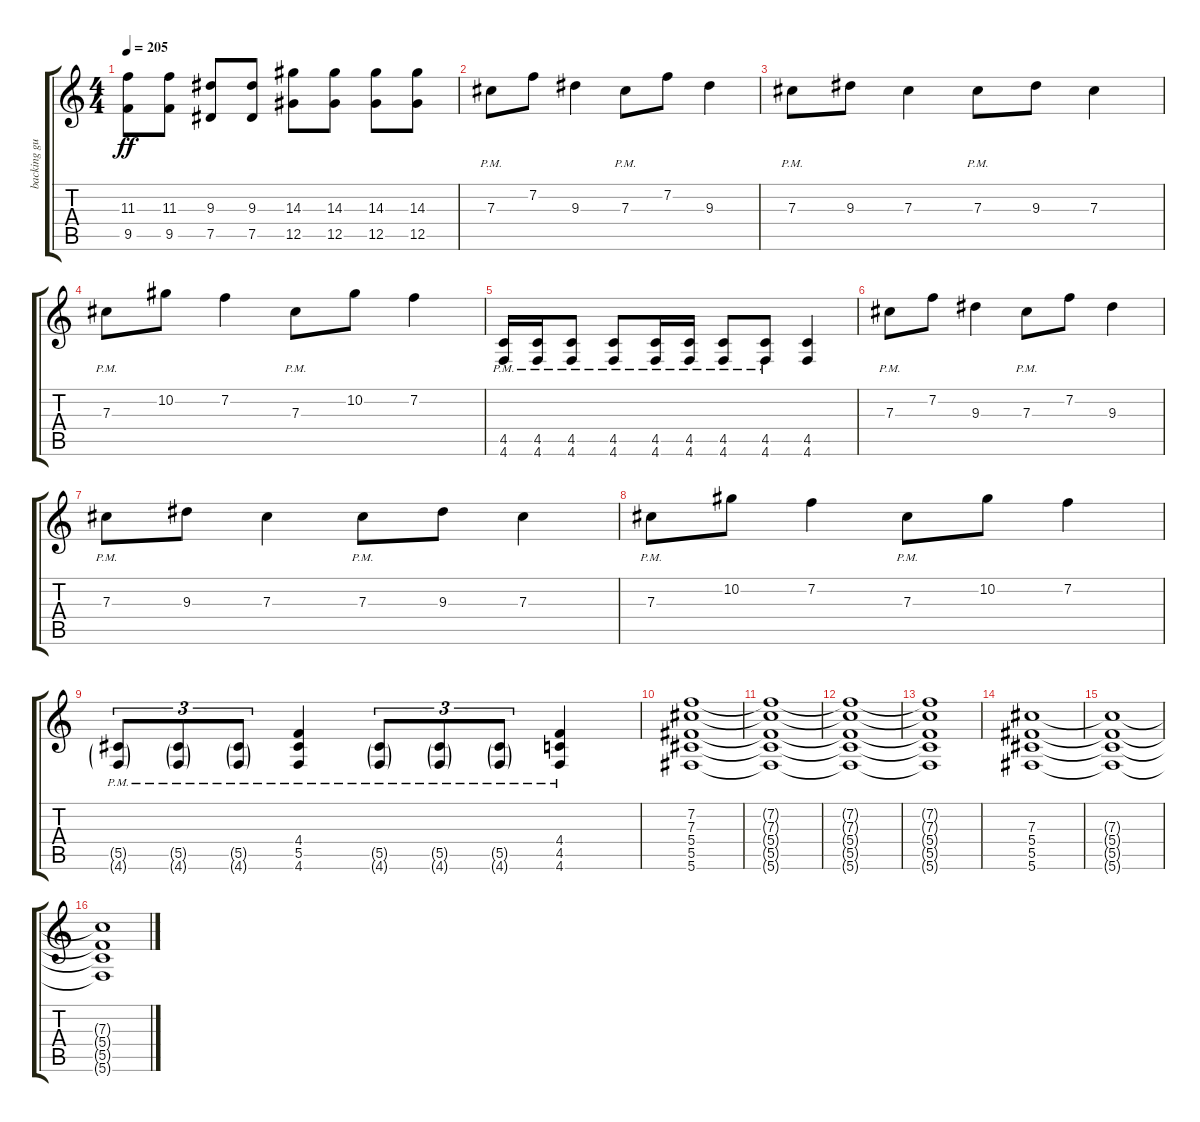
\track ("backing guitar L " "backing gu") {instrument overdrivenguitar}
\staff {score tabs}
\tuning (Eb4 Bb3 Gb3 Db3 Ab2 Db2) {hide}
\ts (4 4)
\tempo 205
\clef g2
\ks c
(11.3 9.5).8{dy ff} (11.3 9.5).8 (9.3 7.5).8 (9.3 7.5).8 (14.3 12.5).8 (14.3 12.5).8 (14.3 12.5).8 (14.3 12.5).8 |
7.3{pm}.8 7.2.8 9.3.4 7.3{pm}.8 7.2.8 9.3.4 |
7.3{pm}.8 9.3.8 7.3.4 7.3{pm}.8 9.3.8 7.3.4 |
7.3{pm}.8 10.2.8 7.2.4 7.3{pm}.8 10.2.8 7.2.4 |
(4.5{pm} 4.6{pm}).16 (4.5{pm} 4.6{pm}).16 (4.5{pm} 4.6{pm}).8 (4.5{pm} 4.6{pm}).8 (4.5{pm} 4.6{pm}).16 (4.5{pm} 4.6{pm}).16 (4.5{pm} 4.6{pm}).8 (4.5{pm} 4.6{pm}).8 (4.5 4.6).4 |
7.3{pm}.8 7.2.8 9.3.4 7.3{pm}.8 7.2.8 9.3.4 |
7.3{pm}.8 9.3.8 7.3.4 7.3{pm}.8 9.3.8 7.3.4 |
7.3{pm}.8 10.2.8 7.2.4 7.3{pm}.8 10.2.8 7.2.4 |
(5.5{g pm} 4.6{g pm}).8{tu (3 2)} (5.5{g pm} 4.6{g pm}).8{tu (3 2)} (5.5{g pm} 4.6{g pm}).8{tu (3 2)} (4.4 5.5{pm} 4.6{pm}).4 (5.5{g pm} 4.6{g pm}).8{tu (3 2)} (5.5{g pm} 4.6{g pm}).8{tu (3 2)} (5.5{g pm} 4.6{g pm}).8{tu (3 2)} (4.4 4.5{pm} 4.6{pm}).4 |
(7.2 7.3 5.4 5.5 5.6).1 |
(7.2{t} 7.3{t} 5.4{t} 5.5{t} 5.6{t}).1 |
(7.2{t} 7.3{t} 5.4{t} 5.5{t} 5.6{t}).1 |
(7.2{t} 7.3{t} 5.4{t} 5.5{t} 5.6{t}).1 |
(7.3 5.4 5.5 5.6).1 |
(7.3{t} 5.4{t} 5.5{t} 5.6{t}).1 |
(7.3{t} 5.4{t} 5.5{t} 5.6{t}).1
